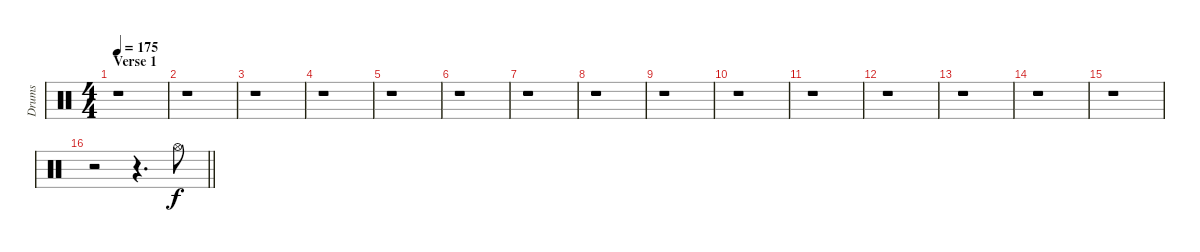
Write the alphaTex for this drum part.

\track ("Drums" "Drums") {instrument percussion}
\staff {score}
\articulation defaults
\ts (4 4)
\section ("" "Verse 1")
\tempo 175
\clef neutral
\ks c
r.1{dy f} |
r.1 |
r.1 |
r.1 |
r.1 |
r.1 |
r.1 |
r.1 |
r.1 |
r.1 |
r.1 |
r.1 |
r.1 |
r.1 |
r.1 |
\barLineRight lightlight
r.2 r.4{d} "Hi-Hat (open)".8
